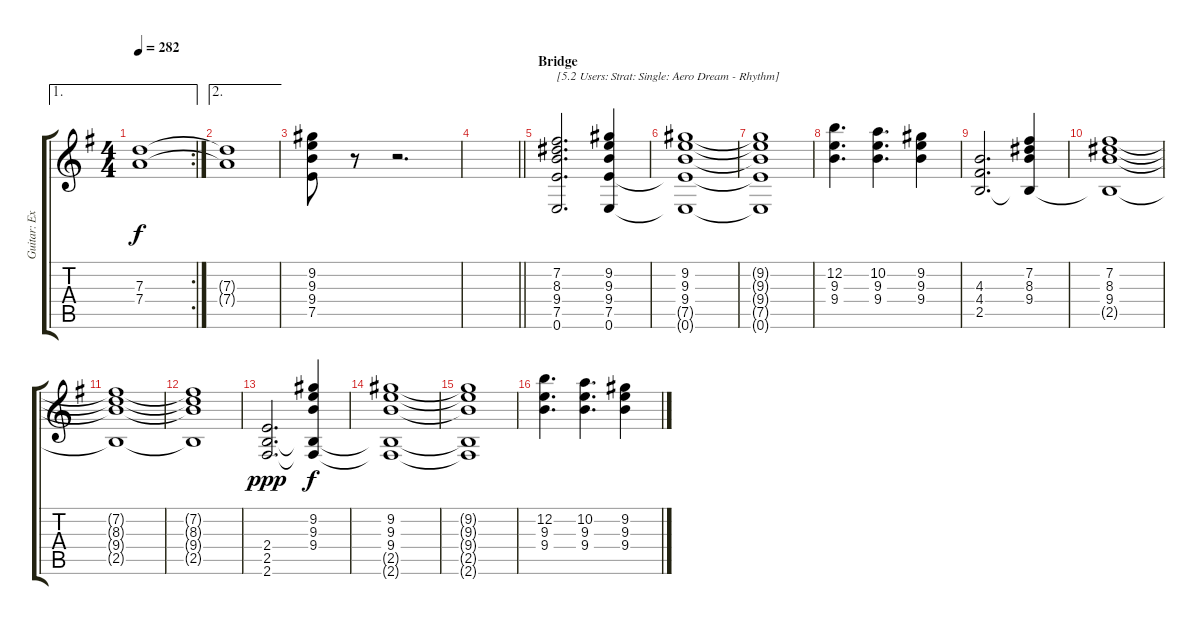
\track ("Guitar: Extra" "Guitar: Ex") {instrument overdrivenguitar}
\staff {score tabs}
\tuning (E4 B3 G3 D3 A2 E2) {hide}
\ae 1
\rc 2
\ts (4 4)
\tempo 282
\clef g2
\ks g
(7.3{t} 7.4{t}).1{dy f} |
\ae 2
(7.3{t} 7.4{t}).1 |
(9.2 9.3 9.4 7.5).8 r.8 r.2{d} |
\barLineRight lightlight
|
\section ("" "Bridge")
(7.2 8.3 9.4 7.5 0.6).2{d txt "[5.2 Users: Strat: Single: Aero Dream - Rhythm]" volume 12 instrument overdrivenguitar} (9.2 9.3 9.4 7.5 0.6).4 |
(9.2 9.3 9.4 7.5{t} 0.6{t}).1 |
(9.2{t} 9.3{t} 9.4{t} 7.5{t} 0.6{t}).1 |
(12.2 9.3 9.4).4{d} (10.2 9.3 9.4).4{d} (9.2 9.3 9.4).4 |
(4.3 4.4 2.5).2{d} (7.2 8.3 9.4 2.5{t}).4 |
(7.2 8.3 9.4 2.5{t}).1 |
(7.2{t} 8.3{t} 9.4{t} 2.5{t}).1 |
(7.2{t} 8.3{t} 9.4{t} 2.5{t}).1 |
(2.4 2.5 2.6).2{d dy ppp} (9.2 9.3 9.4 2.5{t} 2.6{t}).4{dy f} |
(9.2 9.3 9.4 2.5{t} 2.6{t}).1 |
(9.2{t} 9.3{t} 9.4{t} 2.5{t} 2.6{t}).1 |
(12.2 9.3 9.4).4{d} (10.2 9.3 9.4).4{d} (9.2 9.3 9.4).4
